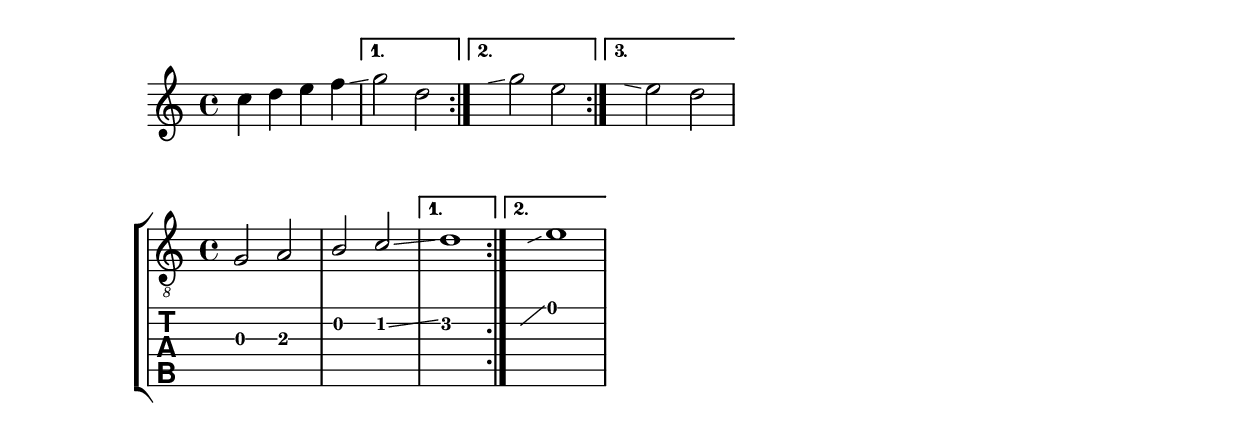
%% DO NOT EDIT this file manually; it is automatically
%% generated from LSR http://lsr.di.unimi.it
%% Make any changes in LSR itself, or in Documentation/snippets/new/ ,
%% and then run scripts/auxiliar/makelsr.py
%%
%% This file is in the public domain.
\version "2.18.0"

\header {
  lsrtags = "staff-notation, tweaks-and-overrides"

  texidoc = "
A glissando which extends into several @code{\\alternative} blocks can
be simulated by adding a hidden grace note with a glissando at the
start of each @code{\\alternative} block.  The grace note should be at
the same pitch as the note which starts the initial glissando.  This is
implemented here with a music function which takes the pitch of the
grace note as its argument.

Note that in polyphonic music the grace note must be matched with
corresponding grace notes in all other voices.

"
  doctitle = "Extending glissandi across repeats"
} % begin verbatim

repeatGliss = #(define-music-function (parser location grace)
  (ly:pitch?)
  #{
    % the next two lines ensure the glissando is long enough
    % to be visible
    \once \override Glissando.springs-and-rods
      = #ly:spanner::set-spacing-rods
    \once \override Glissando.minimum-length = #3.5
    \once \hideNotes
    \grace $grace \glissando
  #})

\score {
  \relative c'' {
    \repeat volta 3 { c4 d e f\glissando }
    \alternative {
      { g2 d }
      { \repeatGliss f g2 e }
      { \repeatGliss f e2 d }
    }
  }
}

music =  \relative c' {
  \voiceOne
  \repeat volta 2 {
    g a b c\glissando
  }
  \alternative {
    { d1 }
    { \repeatGliss c e1 }
  }
}

\score {
  \new StaffGroup <<
    \new Staff <<
      \context Voice { \clef "G_8" \music }
    >>
    \new TabStaff  <<
      \context TabVoice { \clef "moderntab" \music }
    >>
  >>
}
